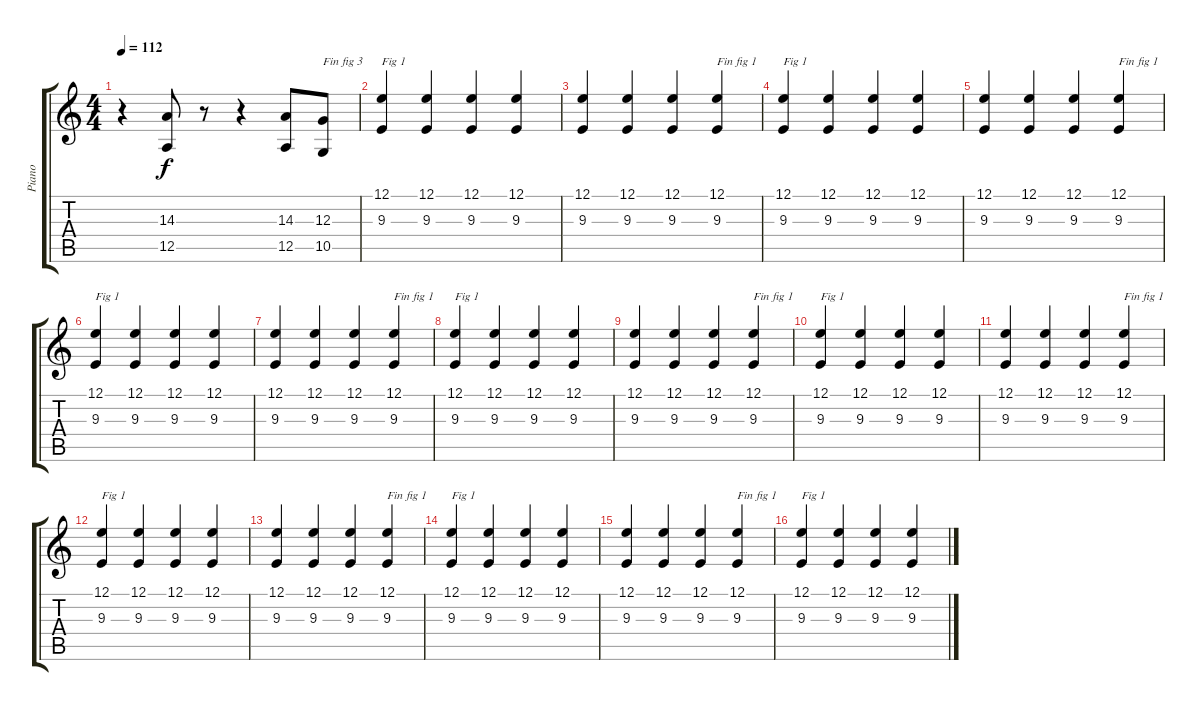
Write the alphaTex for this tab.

\track ("Piano" "Piano") {instrument electricgrandpiano}
\staff {score tabs}
\tuning (E4 B3 G3 D3 A2 E2) {hide}
\ts (4 4)
\tempo 112
\clef g2
\ks c
r.4{dy f} (14.3 12.5).8 r.8 r.4 (14.3 12.5).8 (12.3 10.5).8{txt "Fin fig 3"} |
(12.1 9.3).4{txt "Fig 1"} (12.1 9.3).4 (12.1 9.3).4 (12.1 9.3).4 |
(12.1 9.3).4 (12.1 9.3).4 (12.1 9.3).4 (12.1 9.3).4{txt "Fin fig 1"} |
(12.1 9.3).4{txt "Fig 1"} (12.1 9.3).4 (12.1 9.3).4 (12.1 9.3).4 |
(12.1 9.3).4 (12.1 9.3).4 (12.1 9.3).4 (12.1 9.3).4{txt "Fin fig 1"} |
(12.1 9.3).4{txt "Fig 1"} (12.1 9.3).4 (12.1 9.3).4 (12.1 9.3).4 |
(12.1 9.3).4 (12.1 9.3).4 (12.1 9.3).4 (12.1 9.3).4{txt "Fin fig 1"} |
(12.1 9.3).4{txt "Fig 1"} (12.1 9.3).4 (12.1 9.3).4 (12.1 9.3).4 |
(12.1 9.3).4 (12.1 9.3).4 (12.1 9.3).4 (12.1 9.3).4{txt "Fin fig 1"} |
(12.1 9.3).4{txt "Fig 1"} (12.1 9.3).4 (12.1 9.3).4 (12.1 9.3).4 |
(12.1 9.3).4 (12.1 9.3).4 (12.1 9.3).4 (12.1 9.3).4{txt "Fin fig 1"} |
(12.1 9.3).4{txt "Fig 1"} (12.1 9.3).4 (12.1 9.3).4 (12.1 9.3).4 |
(12.1 9.3).4 (12.1 9.3).4 (12.1 9.3).4 (12.1 9.3).4{txt "Fin fig 1"} |
(12.1 9.3).4{txt "Fig 1"} (12.1 9.3).4 (12.1 9.3).4 (12.1 9.3).4 |
(12.1 9.3).4 (12.1 9.3).4 (12.1 9.3).4 (12.1 9.3).4{txt "Fin fig 1"} |
(12.1 9.3).4{txt "Fig 1"} (12.1 9.3).4 (12.1 9.3).4 (12.1 9.3).4
